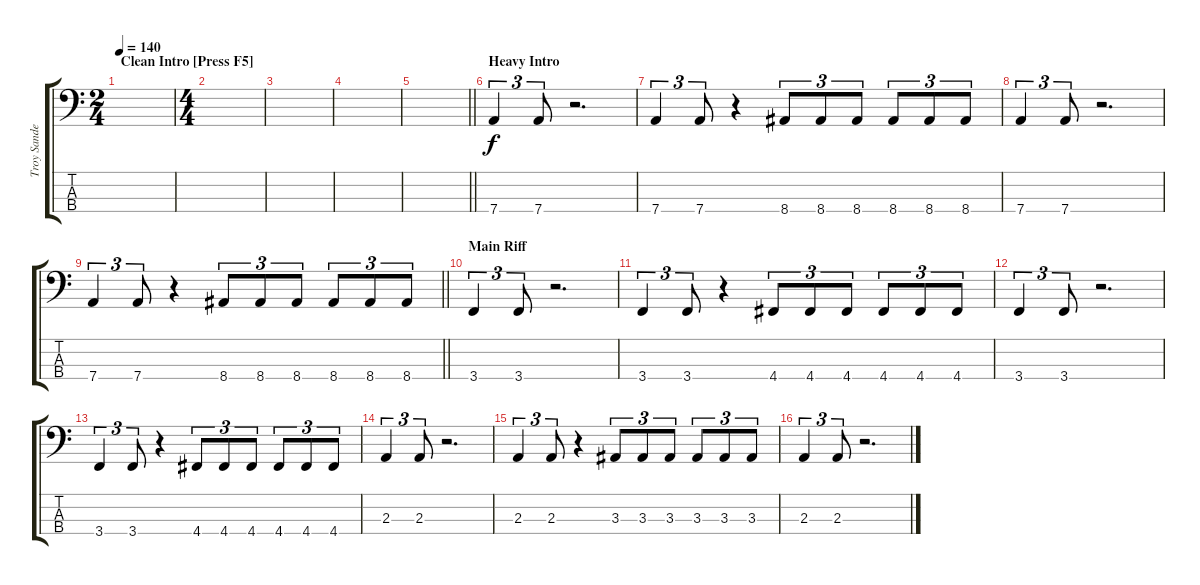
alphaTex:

\track ("Troy Sanders" "Troy Sande") {instrument electricbassfinger}
\staff {score tabs}
\tuning (F2 C2 G1 D1) {hide}
\ts (2 4)
\section ("" "Clean Intro [Press F5]")
\tempo 140
\clef f4
\ks c
|
\ts (4 4)
|
|
|
\barLineRight lightlight
|
\section ("" "Heavy Intro")
7.4.4{tu (3 2)} 7.4.8{tu (3 2)} r.2{d} |
7.4.4{tu (3 2)} 7.4.8{tu (3 2)} r.4 8.4.8{tu (3 2)} 8.4.8{tu (3 2)} 8.4.8{tu (3 2)} 8.4.8{tu (3 2)} 8.4.8{tu (3 2)} 8.4.8{tu (3 2)} |
7.4.4{tu (3 2)} 7.4.8{tu (3 2)} r.2{d} |
\barLineRight lightlight
7.4.4{tu (3 2)} 7.4.8{tu (3 2)} r.4 8.4.8{tu (3 2)} 8.4.8{tu (3 2)} 8.4.8{tu (3 2)} 8.4.8{tu (3 2)} 8.4.8{tu (3 2)} 8.4.8{tu (3 2)} |
\section ("" "Main Riff")
3.4.4{tu (3 2)} 3.4.8{tu (3 2)} r.2{d} |
3.4.4{tu (3 2)} 3.4.8{tu (3 2)} r.4 4.4.8{tu (3 2)} 4.4.8{tu (3 2)} 4.4.8{tu (3 2)} 4.4.8{tu (3 2)} 4.4.8{tu (3 2)} 4.4.8{tu (3 2)} |
3.4.4{tu (3 2)} 3.4.8{tu (3 2)} r.2{d} |
3.4.4{tu (3 2)} 3.4.8{tu (3 2)} r.4 4.4.8{tu (3 2)} 4.4.8{tu (3 2)} 4.4.8{tu (3 2)} 4.4.8{tu (3 2)} 4.4.8{tu (3 2)} 4.4.8{tu (3 2)} |
2.3.4{tu (3 2)} 2.3.8{tu (3 2)} r.2{d} |
2.3.4{tu (3 2)} 2.3.8{tu (3 2)} r.4 3.3.8{tu (3 2)} 3.3.8{tu (3 2)} 3.3.8{tu (3 2)} 3.3.8{tu (3 2)} 3.3.8{tu (3 2)} 3.3.8{tu (3 2)} |
2.3.4{tu (3 2)} 2.3.8{tu (3 2)} r.2{d}
